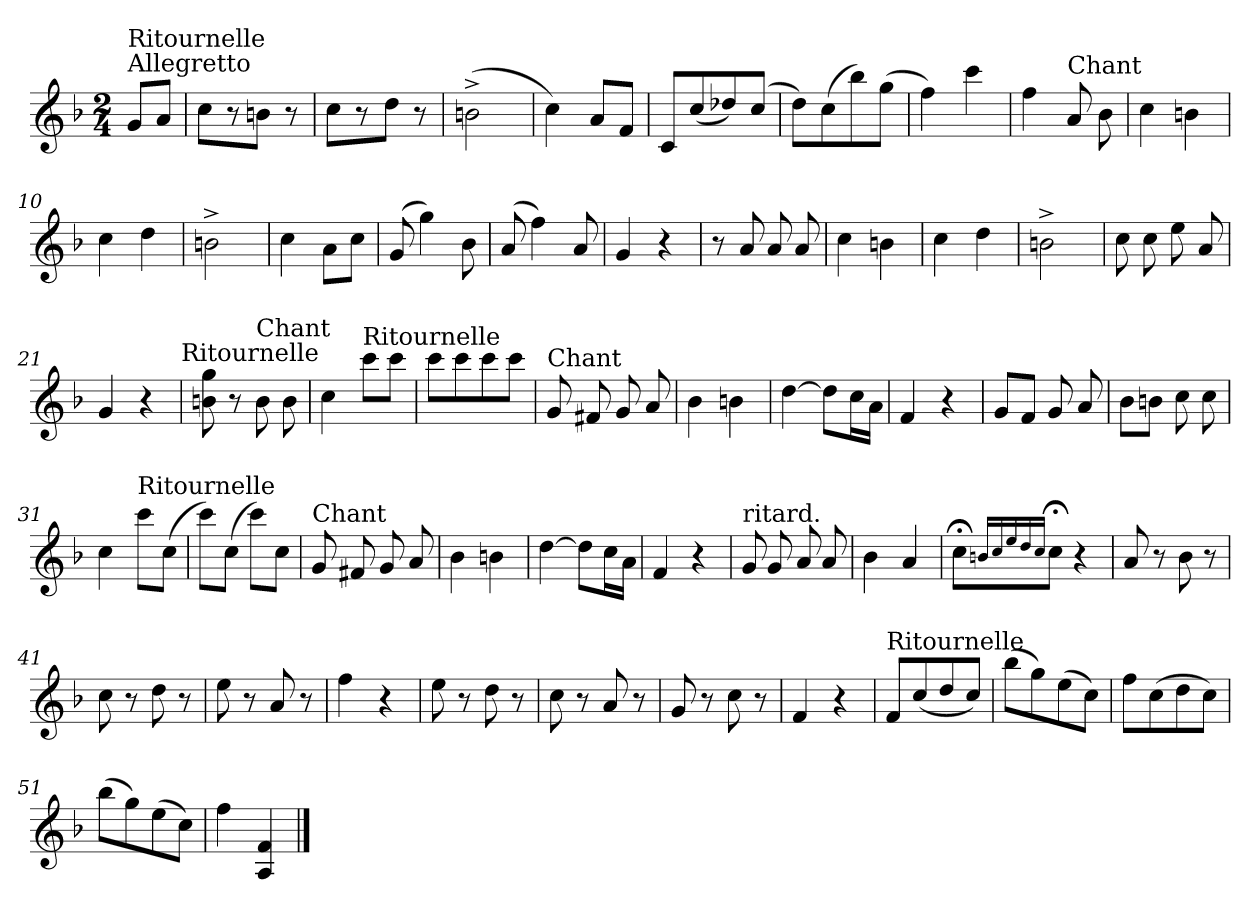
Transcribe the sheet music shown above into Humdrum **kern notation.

**kern
*part1
*staff1
*clefG2
*k[b-]
*F:
*M2/4
=
!LO:TX:a:t=Allegretto
!LO:TX:a:t=Ritournelle
8g/L
8a/J
=1
8cc\L
8r
8bn\J
8r
=2
8cc\L
8r
8dd\J
8r
=3
(>2bn^>\
=4
4cc\)
8a/L
8f/J
=5
8c/L
(<8cc/
8dd-X/)
(>8cc/J
=6
8dd\L)
(>8cc\
8bb-\)
(>8gg\J
=7
4ff\)
4ccc\
=8
4ff\
!LO:TX:a:t=Chant
8a/
8b-\
!!LO:LB:g=z
=9
4cc\
4bn\
=10
4cc\
4dd\
=11
2bn^>\
=12
4cc\
8a\L
8cc\J
=13
(>8g/
4gg\)
8b-\
=14
(>8a/
4ff\)
8a/
=15
4g/
4r
=16
8r
8a/
8a/
8a/
=17
4cc\
4bn\
=18
4cc\
4dd\
!!LO:LB:g=z
=19
2bn^>\
=20
8cc\
8cc\
8ee\
8a/
=21
4g/
4r
!LO:TX:a:t=Ritournelle
=22
8bn\ 8gg\
8r
!LO:TX:a:t=Chant
8b\
8b\
=23
4cc\
!LO:TX:a:t=Ritournelle
8ccc\L
8ccc\J
=24
8ccc\L
8ccc\
8ccc\
8ccc\J
=25
!LO:TX:a:t=Chant
8g/
8f#X/
8g/
8a/
=26
4b-\
4bn\
=27
[4dd\
8dd\L]
16cc\L
16a\JJ
!!LO:LB:g=z
=28
4f/
4r
=29
8g/L
8f/J
8g/
8a/
=30
8b-\L
8bn\J
8cc\
8cc\
=31
4cc\
!LO:TX:a:t=Ritournelle
8ccc\L
(>8cc\J
=32
8ccc\L)
(>8cc\J
8ccc\L)
8cc\J
=33
!LO:TX:a:t=Chant
8g/
8f#X/
8g/
8a/
=34
4b-\
4bn\
=35
[4dd\
8dd\L]
16cc\L
16a\JJ
=36
4f/
4r
!!LO:LB:g=z
=37
!LO:TX:a:t=ritard.
8g/
8g/
8a/
8a/
=38
4b-\
4a/
=39
8cc;<\L
16qbn/LL
16qcc/
16qee/
16qdd/
16qcc/JJ
8cc;<\J
4r
=40
8a/
8r
8b-\
8r
=41
8cc\
8r
8dd\
8r
=42
8ee\
8r
8a/
8r
=43
4ff\
4r
=44
8ee\
8r
8dd\
8r
=45
8cc\
8r
8a/
8r
!!LO:LB:g=z
=46
8g/
8r
8cc\
8r
=47
4f/
4r
=48
!LO:TX:a:t=Ritournelle
8f/L
(<8cc/
8dd/
8cc/J)
=49
(>8bb-\L
8gg\)
(>8ee\
8cc\J)
=50
8ff\L
(>8cc\
8dd\
8cc\J)
=51
(>8bb-\L
8gg\)
(>8ee\
8cc\J)
=52
4ff\
4A/ 4f/
==
*-
